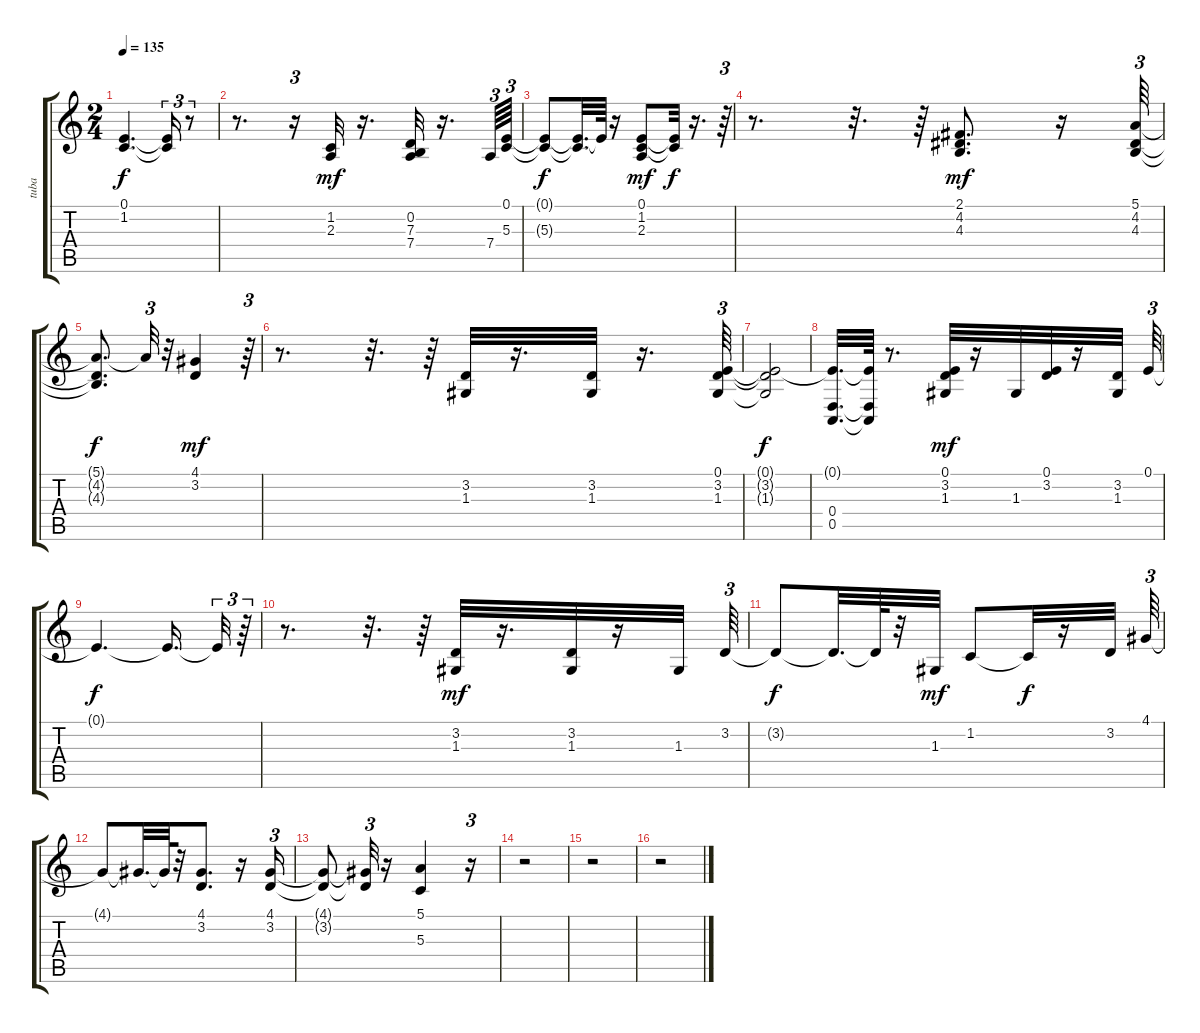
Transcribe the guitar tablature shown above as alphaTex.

\track ("tuba" "tuba") {instrument trombone}
\staff {score tabs}
\tuning (E4 B3 G3 D3 A2 E2) {hide}
\ts (2 4)
\tempo 135
\clef g2
\ks c
(0.1{t} 1.2{t}).4{d dy f} (0.1{t} 1.2{t}).16{tu (3 2)} r.8{tu (3 2)} |
r.8{d} r.16{tu (3 2)} (1.2 2.3).32{dy mf} r.16{d} (0.2 7.3 7.4).32 r.16{d} 7.4.64{tu (3 2)} (0.1 5.3).64{tu (3 2)} |
(0.1{t} 5.3{t}).8{dy f} (0.1{t} 5.3{t}).32{d} 0.1{t}.64 r.16 (0.1 1.2 2.3).8{dy mf} (0.1{t} 1.2{t}).32{dy f} r.16{d} r.64{tu (3 2)} |
r.8{d} r.32{d} r.64 (2.1 4.2 4.3).8{d dy mf} r.16 (5.1 4.2 4.3).64{tu (3 2)} |
(5.1{t} 4.2{t} 4.3{t}).8{d dy f} 5.1{t}.32{tu (3 2)} r.32 (4.1 3.2).4{dy mf} r.64{tu (3 2)} |
r.8{d} r.32{d} r.64 (3.2 1.3).32 r.16{d} (3.2 1.3).32 r.16{d} (0.1 3.2 1.3).64{tu (3 2)} |
(0.1{t} 3.2{t} 1.3{t}).2{dy f} |
(0.1{t} 0.4 0.5).32{d} (0.1{t} 0.4{t} 0.5{t}).64 r.8{d} (0.1 3.2 1.3).32{dy mf} r.16 1.3.32 (0.1 3.2).32 r.16 (3.2 1.3).32 0.1.64{tu (3 2)} |
0.1{t}.4{d dy f} 0.1{t}.16{d} 0.1{t}.32{tu (3 2)} r.64{tu (3 2)} |
r.8{d} r.32{d} r.64 (3.2 1.3).32{dy mf} r.16{d} (3.2 1.3).32 r.16 1.3.32 3.2.64{tu (3 2)} |
3.2{t}.8{dy f} 3.2{t}.32{d} 3.2{t}.64 r.32 1.3.32{dy mf} 1.2.8 1.2{t}.32{dy f} r.16 3.2.32 4.1.64{tu (3 2)} |
4.1{t}.8 4.1{t}.32{d} 4.1{t}.64 r.32 (4.1 3.2).8{d} r.16 (4.1 3.2).16{tu (3 2)} |
(4.1{t} 3.2{t}).8 (4.1{t} 3.2{t}).32{tu (3 2)} r.16 (5.1 5.3).4 r.16{tu (3 2)} |
r.2 |
r.2 |
r.2
